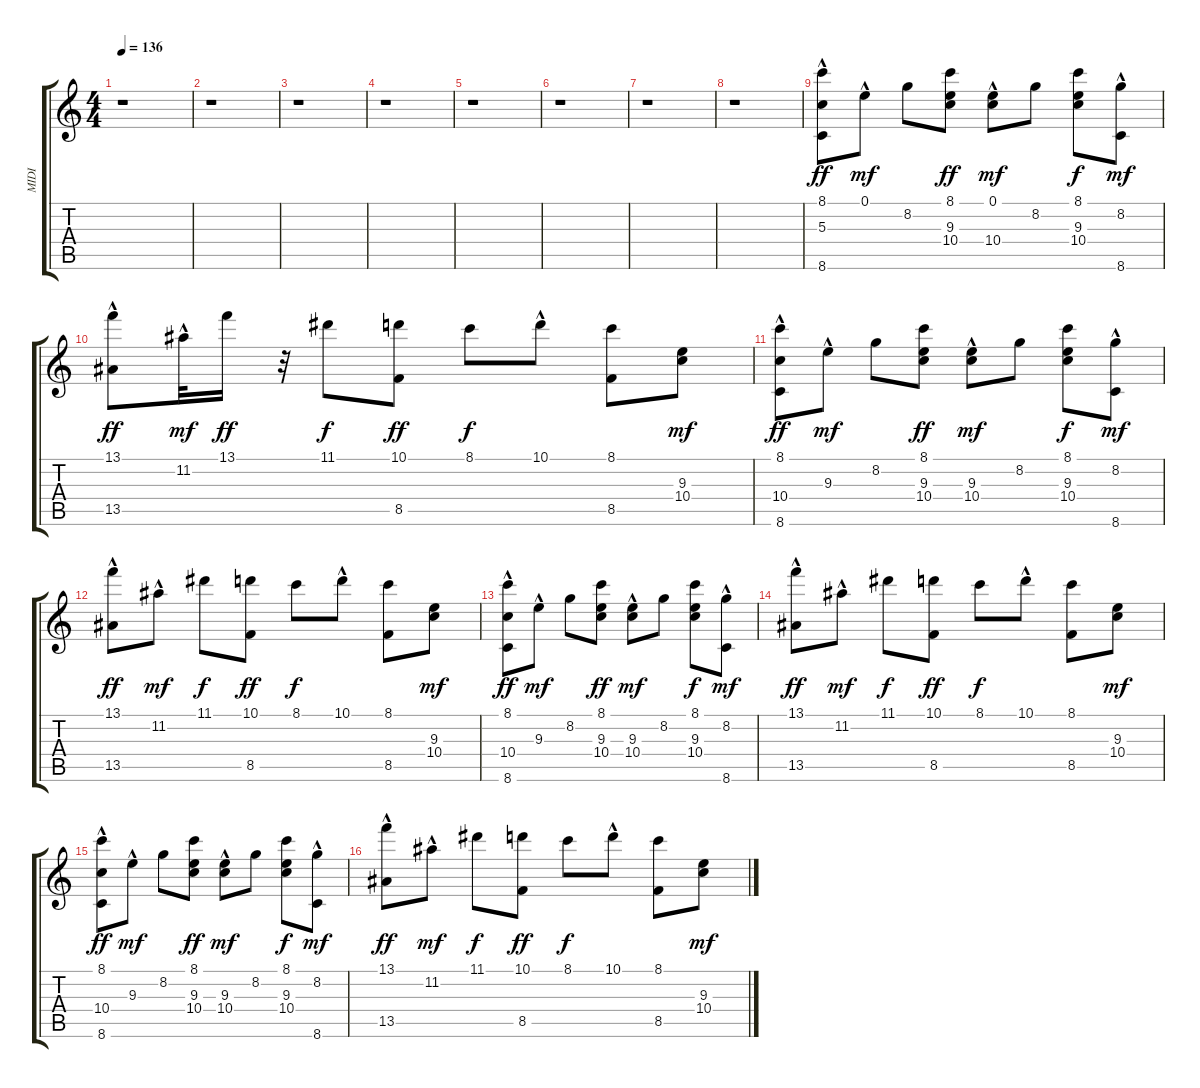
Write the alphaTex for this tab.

\track ("MIDI" "MIDI") {instrument electricguitarclean}
\staff {score tabs}
\tuning (E4 B3 G3 D3 A2 E2) {hide}
\ts (4 4)
\tempo 136
\clef g2
\ks c
r.1{dy ff} |
r.1 |
r.1 |
r.1 |
r.1 |
r.1 |
r.1 |
r.1 |
(8.1 5.3{hac} 8.6{hac}).8{volume 15} 0.1{hac}.8{dy mf} 8.2.8 (8.1 9.3 10.4).8{dy ff} (0.1{hac} 10.4).8{dy mf} 8.2.8 (8.1 9.3 10.4).8{dy f} (8.2 8.6{hac}).8{dy mf} |
(13.1 13.5{hac}).8{dy ff} 11.2{hac}.32{dy mf} 13.1.16{dy ff} r.32 11.1.8{dy f} (10.1 8.5).8{dy ff} 8.1.8{dy f} 10.1{hac}.8 (8.1 8.5).8 (9.3 10.4).8{dy mf} |
(8.1 10.4{hac} 8.6{hac}).8{dy ff} 9.3{hac}.8{dy mf} 8.2.8 (8.1 9.3 10.4).8{dy ff} (9.3{hac} 10.4).8{dy mf} 8.2.8 (8.1 9.3 10.4).8{dy f} (8.2 8.6{hac}).8{dy mf} |
(13.1 13.5{hac}).8{dy ff} 11.2{hac}.8{dy mf} 11.1.8{dy f} (10.1 8.5).8{dy ff} 8.1.8{dy f} 10.1{hac}.8 (8.1 8.5).8 (9.3 10.4).8{dy mf} |
(8.1 10.4{hac} 8.6{hac}).8{dy ff} 9.3{hac}.8{dy mf} 8.2.8 (8.1 9.3 10.4).8{dy ff} (9.3{hac} 10.4).8{dy mf} 8.2.8 (8.1 9.3 10.4).8{dy f} (8.2 8.6{hac}).8{dy mf} |
(13.1 13.5{hac}).8{dy ff} 11.2{hac}.8{dy mf} 11.1.8{dy f} (10.1 8.5).8{dy ff} 8.1.8{dy f} 10.1{hac}.8 (8.1 8.5).8 (9.3 10.4).8{dy mf} |
(8.1 10.4{hac} 8.6{hac}).8{dy ff} 9.3{hac}.8{dy mf} 8.2.8 (8.1 9.3 10.4).8{dy ff} (9.3{hac} 10.4).8{dy mf} 8.2.8 (8.1 9.3 10.4).8{dy f} (8.2 8.6{hac}).8{dy mf} |
(13.1 13.5{hac}).8{dy ff} 11.2{hac}.8{dy mf} 11.1.8{dy f} (10.1 8.5).8{dy ff} 8.1.8{dy f} 10.1{hac}.8 (8.1 8.5).8 (9.3 10.4).8{dy mf}
